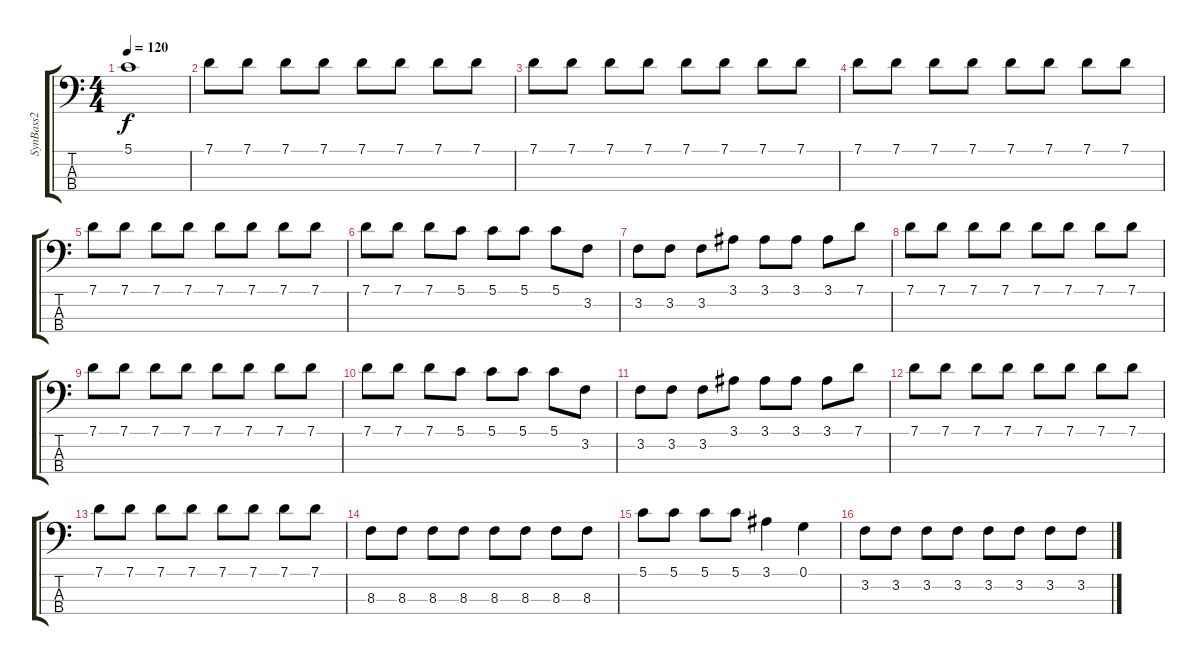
\track ("SynBass2" "SynBass2") {solo instrument synthbass2}
\staff {score tabs}
\tuning (G2 D2 A1 E1) {hide}
\ts (4 4)
\tempo 120
\clef f4
\ks c
5.1.1{dy f} |
7.1.8 7.1.8 7.1.8 7.1.8 7.1.8 7.1.8 7.1.8 7.1.8 |
7.1.8 7.1.8 7.1.8 7.1.8 7.1.8 7.1.8 7.1.8 7.1.8 |
7.1.8 7.1.8 7.1.8 7.1.8 7.1.8 7.1.8 7.1.8 7.1.8 |
7.1.8 7.1.8 7.1.8 7.1.8 7.1.8 7.1.8 7.1.8 7.1.8 |
7.1.8 7.1.8 7.1.8 5.1.8 5.1.8 5.1.8 5.1.8 3.2.8 |
3.2.8 3.2.8 3.2.8 3.1.8 3.1.8 3.1.8 3.1.8 7.1.8 |
7.1.8 7.1.8 7.1.8 7.1.8 7.1.8 7.1.8 7.1.8 7.1.8 |
7.1.8 7.1.8 7.1.8 7.1.8 7.1.8 7.1.8 7.1.8 7.1.8 |
7.1.8 7.1.8 7.1.8 5.1.8 5.1.8 5.1.8 5.1.8 3.2.8 |
3.2.8 3.2.8 3.2.8 3.1.8 3.1.8 3.1.8 3.1.8 7.1.8 |
7.1.8 7.1.8 7.1.8 7.1.8 7.1.8 7.1.8 7.1.8 7.1.8 |
7.1.8 7.1.8 7.1.8 7.1.8 7.1.8 7.1.8 7.1.8 7.1.8 |
8.3.8 8.3.8 8.3.8 8.3.8 8.3.8 8.3.8 8.3.8 8.3.8 |
5.1.8 5.1.8 5.1.8 5.1.8 3.1.4 0.1.4 |
3.2.8 3.2.8 3.2.8 3.2.8 3.2.8 3.2.8 3.2.8 3.2.8
